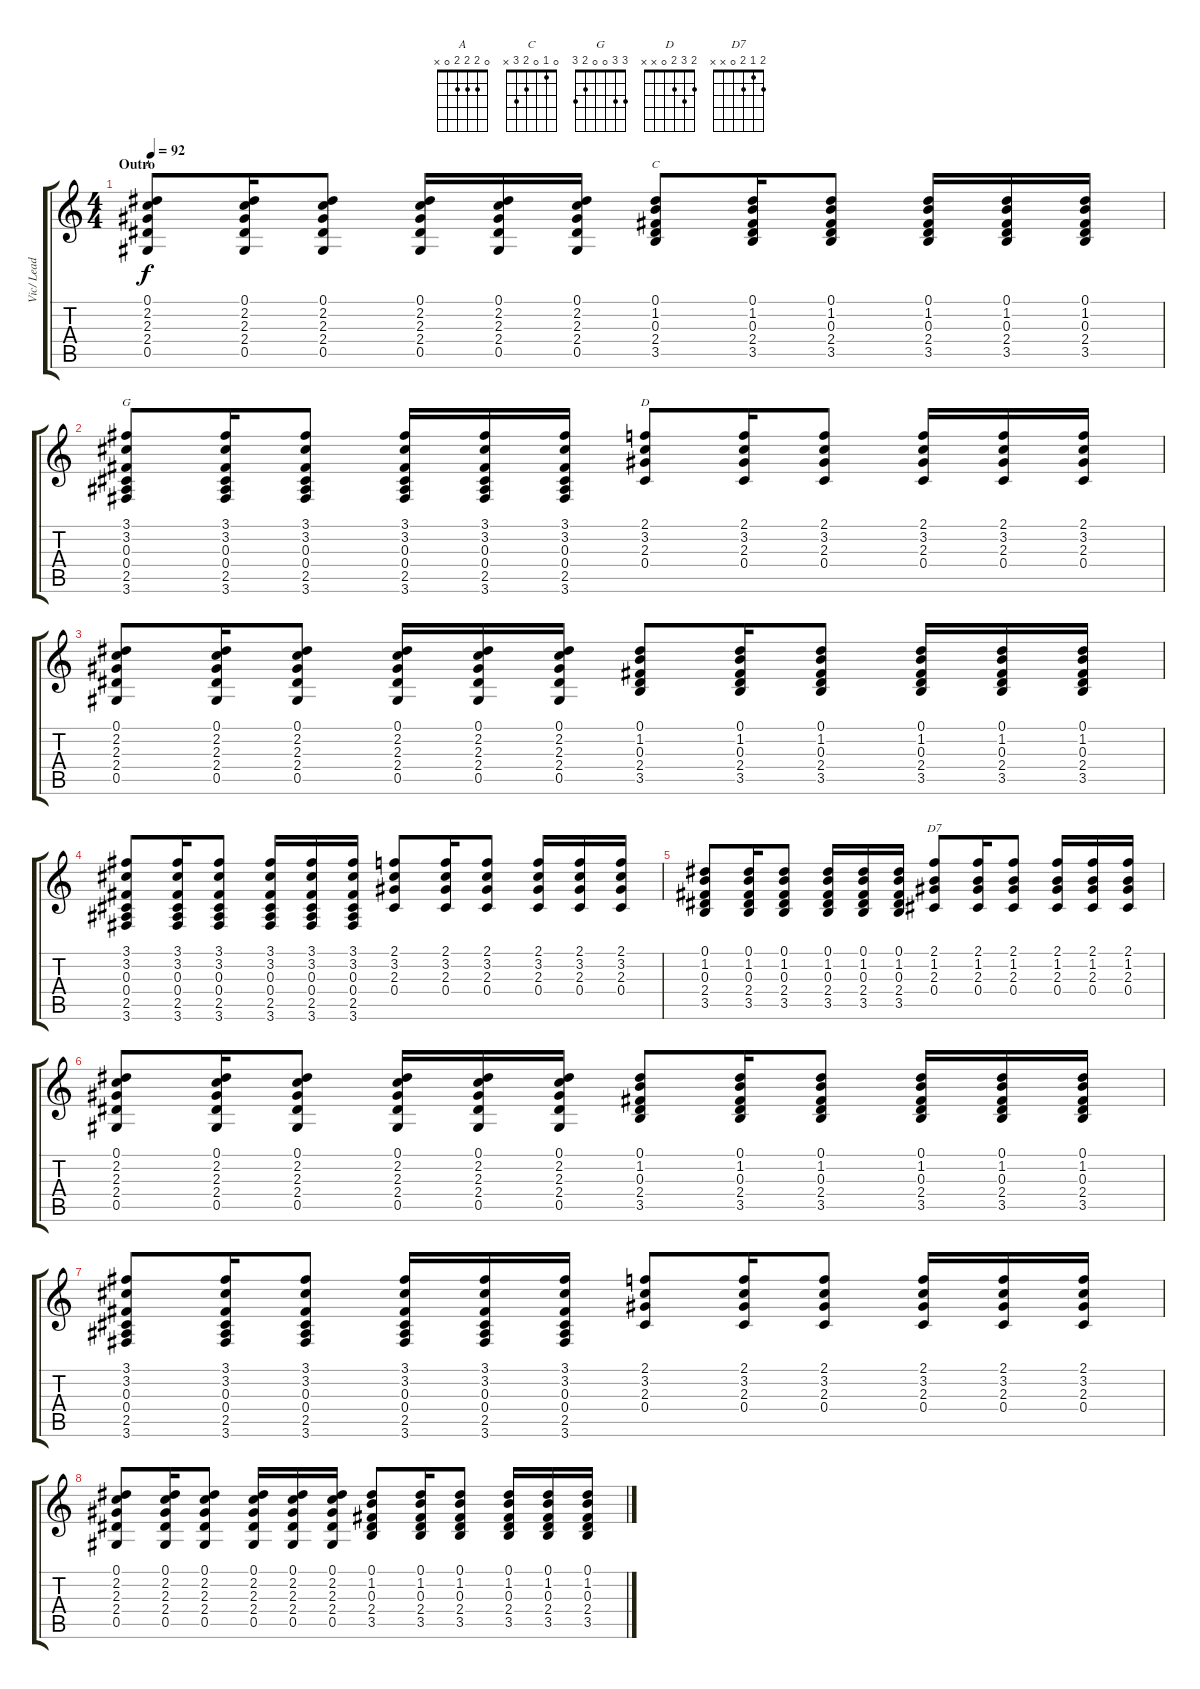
\track ("Vic/ Lead" "Vic/ Lead") {instrument acousticguitarsteel}
\staff {score tabs}
\tuning (Eb4 Bb3 Gb3 Db3 Ab2 Eb2) {hide}
\chord ("A" 0 2 2 2 0 x)
\chord ("C" 0 1 0 2 3 x)
\chord ("G" 3 3 0 0 2 3)
\chord ("D" 2 3 2 0 x x)
\chord ("D7" 2 1 2 0 x x)
\ts (4 4)
\section ("" "Outro")
\tempo 92
\clef g2
\ks c
(0.1 2.2 2.3 2.4 0.5).8{ch "A" dy f volume 16 balance 4 instrument acousticguitarsteel} (0.1 2.2 2.3 2.4 0.5).16 (0.1 2.2 2.3 2.4 0.5).8 (0.1 2.2 2.3 2.4 0.5).16 (0.1 2.2 2.3 2.4 0.5).16 (0.1 2.2 2.3 2.4 0.5).16 (0.1 1.2 0.3 2.4 3.5).8{ch "C"} (0.1 1.2 0.3 2.4 3.5).16 (0.1 1.2 0.3 2.4 3.5).8 (0.1 1.2 0.3 2.4 3.5).16 (0.1 1.2 0.3 2.4 3.5).16 (0.1 1.2 0.3 2.4 3.5).16 |
(3.1 3.2 0.3 0.4 2.5 3.6).8{ch "G"} (3.1 3.2 0.3 0.4 2.5 3.6).16 (3.1 3.2 0.3 0.4 2.5 3.6).8 (3.1 3.2 0.3 0.4 2.5 3.6).16 (3.1 3.2 0.3 0.4 2.5 3.6).16 (3.1 3.2 0.3 0.4 2.5 3.6).16 (2.1 3.2 2.3 0.4).8{ch "D"} (2.1 3.2 2.3 0.4).16 (2.1 3.2 2.3 0.4).8 (2.1 3.2 2.3 0.4).16 (2.1 3.2 2.3 0.4).16 (2.1 3.2 2.3 0.4).16 |
(0.1 2.2 2.3 2.4 0.5).8 (0.1 2.2 2.3 2.4 0.5).16 (0.1 2.2 2.3 2.4 0.5).8 (0.1 2.2 2.3 2.4 0.5).16 (0.1 2.2 2.3 2.4 0.5).16 (0.1 2.2 2.3 2.4 0.5).16 (0.1 1.2 0.3 2.4 3.5).8 (0.1 1.2 0.3 2.4 3.5).16 (0.1 1.2 0.3 2.4 3.5).8 (0.1 1.2 0.3 2.4 3.5).16 (0.1 1.2 0.3 2.4 3.5).16 (0.1 1.2 0.3 2.4 3.5).16 |
(3.1 3.2 0.3 0.4 2.5 3.6).8 (3.1 3.2 0.3 0.4 2.5 3.6).16 (3.1 3.2 0.3 0.4 2.5 3.6).8 (3.1 3.2 0.3 0.4 2.5 3.6).16 (3.1 3.2 0.3 0.4 2.5 3.6).16 (3.1 3.2 0.3 0.4 2.5 3.6).16 (2.1 3.2 2.3 0.4).8 (2.1 3.2 2.3 0.4).16 (2.1 3.2 2.3 0.4).8 (2.1 3.2 2.3 0.4).16 (2.1 3.2 2.3 0.4).16 (2.1 3.2 2.3 0.4).16 |
(0.1 1.2 0.3 2.4 3.5).8 (0.1 1.2 0.3 2.4 3.5).16 (0.1 1.2 0.3 2.4 3.5).8 (0.1 1.2 0.3 2.4 3.5).16 (0.1 1.2 0.3 2.4 3.5).16 (0.1 1.2 0.3 2.4 3.5).16 (2.1 1.2 2.3 0.4).8{ch "D7"} (2.1 1.2 2.3 0.4).16 (2.1 1.2 2.3 0.4).8 (2.1 1.2 2.3 0.4).16 (2.1 1.2 2.3 0.4).16 (2.1 1.2 2.3 0.4).16 |
(0.1 2.2 2.3 2.4 0.5).8 (0.1 2.2 2.3 2.4 0.5).16 (0.1 2.2 2.3 2.4 0.5).8 (0.1 2.2 2.3 2.4 0.5).16 (0.1 2.2 2.3 2.4 0.5).16 (0.1 2.2 2.3 2.4 0.5).16 (0.1 1.2 0.3 2.4 3.5).8 (0.1 1.2 0.3 2.4 3.5).16 (0.1 1.2 0.3 2.4 3.5).8 (0.1 1.2 0.3 2.4 3.5).16 (0.1 1.2 0.3 2.4 3.5).16 (0.1 1.2 0.3 2.4 3.5).16 |
(3.1 3.2 0.3 0.4 2.5 3.6).8 (3.1 3.2 0.3 0.4 2.5 3.6).16 (3.1 3.2 0.3 0.4 2.5 3.6).8 (3.1 3.2 0.3 0.4 2.5 3.6).16 (3.1 3.2 0.3 0.4 2.5 3.6).16 (3.1 3.2 0.3 0.4 2.5 3.6).16 (2.1 3.2 2.3 0.4).8 (2.1 3.2 2.3 0.4).16 (2.1 3.2 2.3 0.4).8 (2.1 3.2 2.3 0.4).16 (2.1 3.2 2.3 0.4).16 (2.1 3.2 2.3 0.4).16 |
(0.1 2.2 2.3 2.4 0.5).8 (0.1 2.2 2.3 2.4 0.5).16 (0.1 2.2 2.3 2.4 0.5).8 (0.1 2.2 2.3 2.4 0.5).16 (0.1 2.2 2.3 2.4 0.5).16 (0.1 2.2 2.3 2.4 0.5).16 (0.1 1.2 0.3 2.4 3.5).8 (0.1 1.2 0.3 2.4 3.5).16 (0.1 1.2 0.3 2.4 3.5).8 (0.1 1.2 0.3 2.4 3.5).16 (0.1 1.2 0.3 2.4 3.5).16 (0.1 1.2 0.3 2.4 3.5).16
